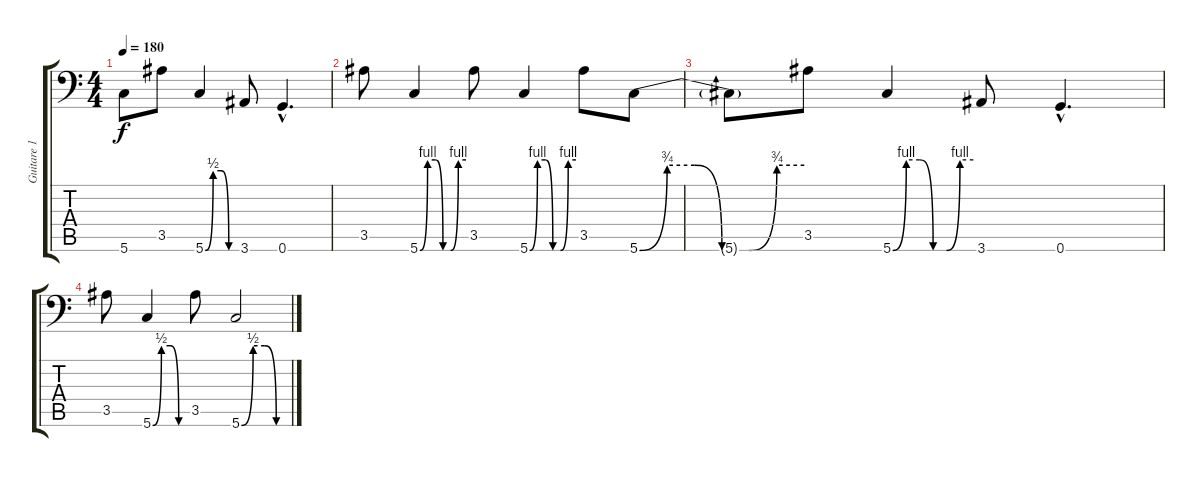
\track ("Guitare 1" "Guitare 1") {instrument overdrivenguitar}
\staff {score tabs}
\tuning (D4 A3 F3 C3 G2 G1) {hide}
\ts (4 4)
\tempo 180
\clef f4
\ks c
5.6{t}.8{dy f} 3.5.8 5.6{be (custom 0 0 15 2 30 2 45 0 60 0)}.4 3.6.8 0.6{hac}.4{d} |
3.5.8{volume 13} 5.6{be (custom 0 0 10 4 20 4 30 0 40 0 50 4 60 4)}.4 3.5.8 5.6{be (custom 0 0 10 4 20 4 30 0 40 0 50 4 60 4)}.4 3.5.8 5.6{be (custom 0 0 10 3 20 3 30 0 40 0 50 3 60 3)}.8 |
5.6{t}.8 3.5.8 5.6{be (custom 0 0 10 4 20 4 30 0 40 0 50 4 60 4)}.4 3.6.8 0.6{hac}.4{d} |
3.5.8 5.6{be (custom 0 0 15 2 30 2 45 0 60 0)}.4 3.5.8 5.6{be (custom 0 0 15 2 30 2 45 0 60 0)}.2
